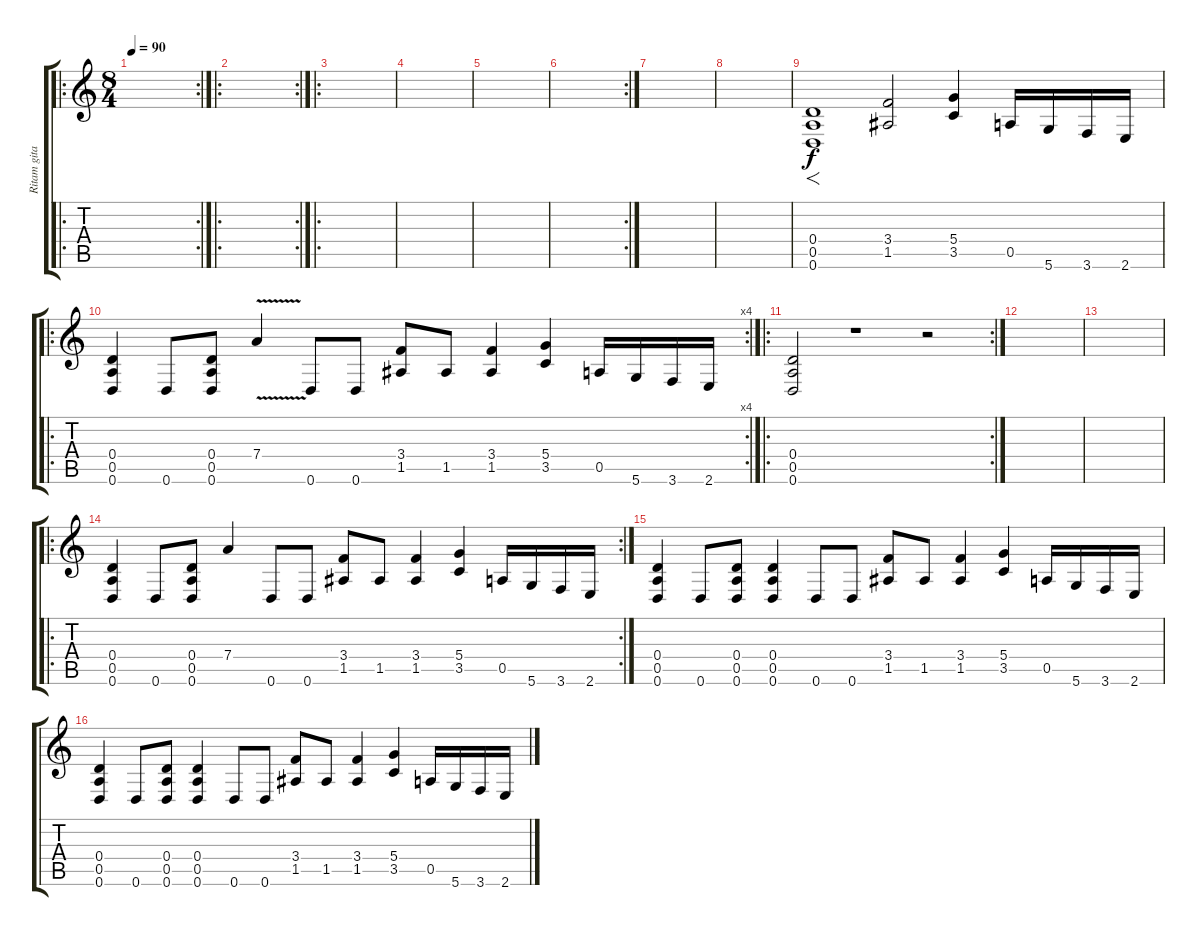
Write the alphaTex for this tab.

\track ("Ritam gitara" "Ritam gita") {instrument distortionguitar}
\staff {score tabs}
\tuning (E4 B3 G3 D3 A2 D2) {hide}
\ro
\rc 2
\ts (8 4)
\tempo 90
\clef g2
\ks c
|
\ro
\rc 2
|
\ro
|
|
|
\rc 2
|
|
|
(0.4 0.5 0.6).1{f} (3.4 1.5).2 (5.4 3.5).4 0.5.16 5.6.16 3.6.16 2.6.16 |
\ro
\rc 4
(0.4 0.5 0.6).4 0.6.8 (0.4 0.5 0.6).8 7.4{v}.4{instrument guitarharmonics} 0.6.8{instrument distortionguitar} 0.6.8 (3.4 1.5).8 1.5.8 (3.4 1.5).4 (5.4 3.5).4 0.5.16 5.6.16 3.6.16 2.6.16 |
\ro
\rc 2
(0.4 0.5 0.6).2 r.1 r.2 |
|
|
\ro
\rc 2
(0.4 0.5 0.6).4 0.6.8 (0.4 0.5 0.6).8 7.4.4{instrument guitarharmonics} 0.6.8{instrument distortionguitar} 0.6.8 (3.4 1.5).8 1.5.8 (3.4 1.5).4 (5.4 3.5).4 0.5.16 5.6.16 3.6.16 2.6.16 |
(0.4 0.5 0.6).4{volume 10} 0.6.8 (0.4 0.5 0.6).8 (0.4 0.5 0.6).4 0.6.8 0.6.8 (3.4 1.5).8 1.5.8 (3.4 1.5).4 (5.4 3.5).4 0.5.16 5.6.16 3.6.16 2.6.16 |
(0.4 0.5 0.6).4 0.6.8 (0.4 0.5 0.6).8 (0.4 0.5 0.6).4 0.6.8 0.6.8 (3.4 1.5).8 1.5.8 (3.4 1.5).4 (5.4 3.5).4 0.5.16 5.6.16 3.6.16 2.6.16
